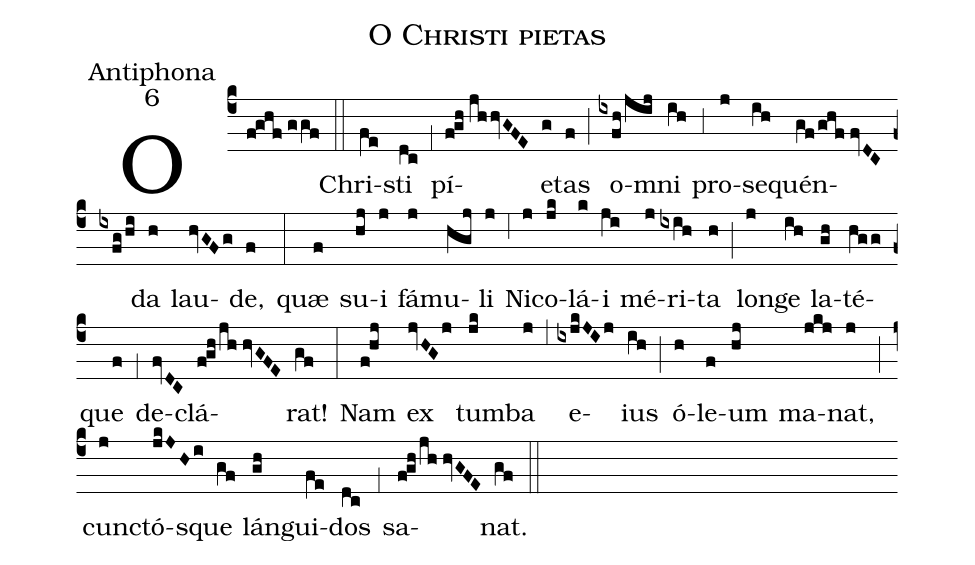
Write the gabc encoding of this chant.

name:O Christi pietas;
office-part:Antiphona;
mode:6;
%%
(c4) O(f!ghf//ggf) (::)
Chri(fe)sti(dc) (,1) pí(f!gh//jhhvGFE)e(g)tas(f) (;) o(ixfh/jij)mni(ih) (,3) pro(j)se(ih)quén(gf/ghf//fvDC/ixfg/hi)da(h) lau(hvGFg)de,(f) (:)
quæ(f) su(hj)i(j) fá(j)mu(hgj)li(j) (,6) Ni(j)co(jk)lá(k)i(ji) mé(j)ri(ixih)ta(h) (;) lon(j)ge(ih) la(gh)té(hgg)que(f) (,1) de(fvDC)clá(f!gh/jh//hvGFE)rat!(gf) (:)
Nam(f!hj) ex(jvHGj) tum(jk)ba(j) (,5) e(ixjkJIj)ius(ih) (;) ó(h)le(f)um(hj) ma(jkj)nat,(j) (;) cunc(j)tó(jkJHi)sque(gf) lán(gh)gui(fe)dos(dc) (,1) sa(f!gh/jh//hvGFE)nat.(gf) (::)
